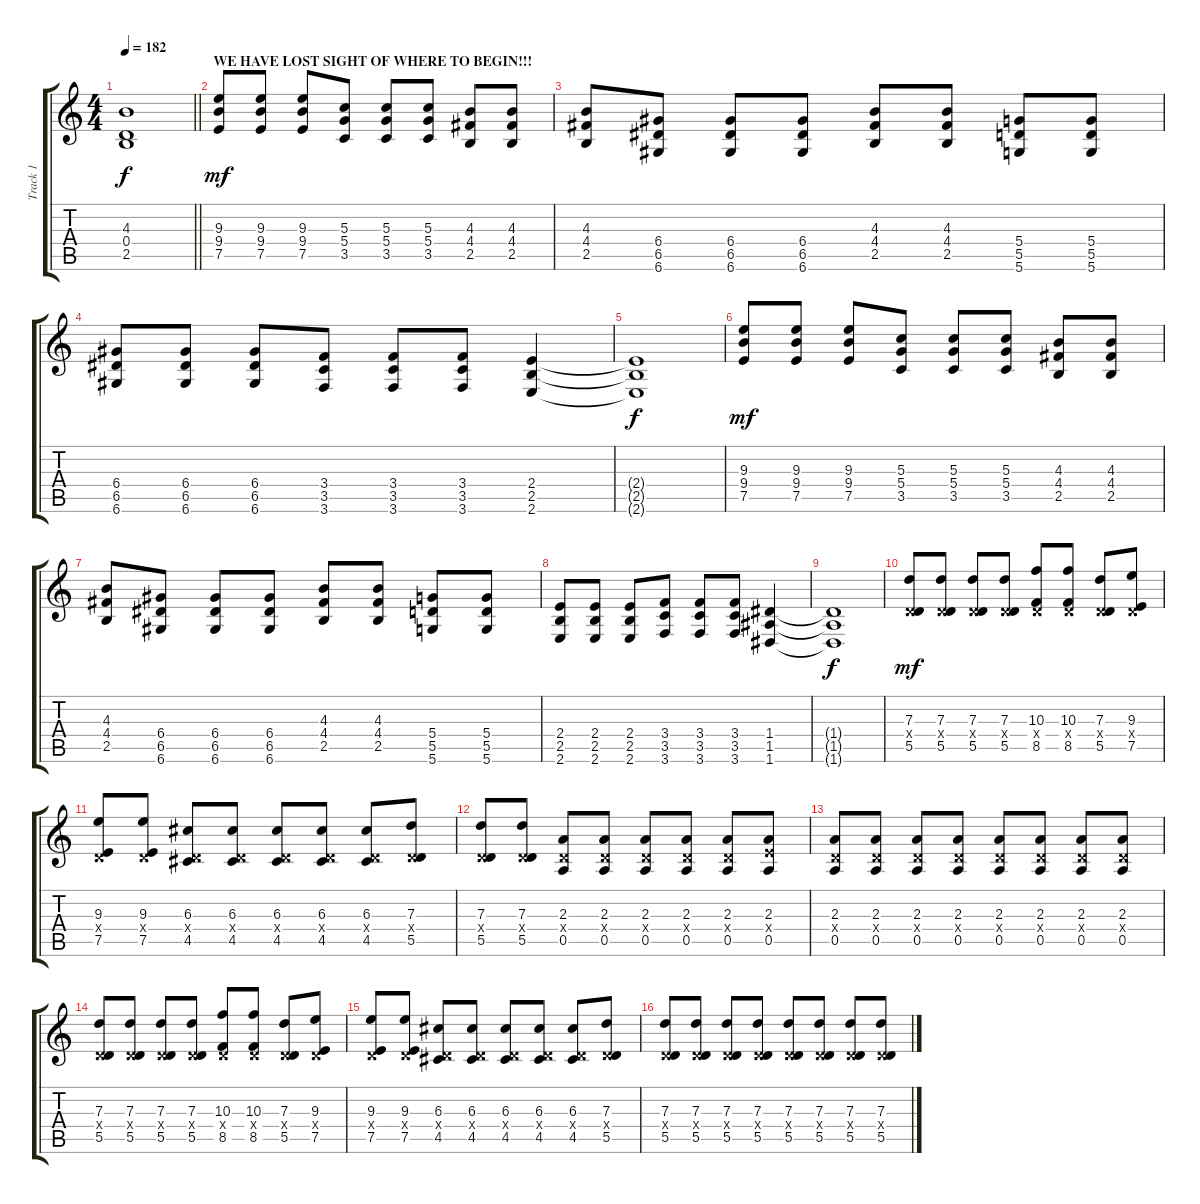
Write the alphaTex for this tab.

\track ("Track 1" "Track 1") {instrument distortionguitar}
\staff {score tabs}
\tuning (E4 B3 G3 D3 A2 D2) {hide}
\ts (4 4)
\tempo 182
\clef g2
\barLineRight lightlight
\ks c
(4.3{t} 0.4{t} 2.5{t}).1{dy f} |
\section ("" "WE HAVE LOST SIGHT OF WHERE TO BEGIN!!!")
(9.3 9.4 7.5).8{dy mf} (9.3 9.4 7.5).8 (9.3 9.4 7.5).8 (5.3 5.4 3.5).8 (5.3 5.4 3.5).8 (5.3 5.4 3.5).8 (4.3 4.4 2.5).8 (4.3 4.4 2.5).8 |
(4.3 4.4 2.5).8 (6.4 6.5 6.6).8 (6.4 6.5 6.6).8 (6.4 6.5 6.6).8 (4.3 4.4 2.5).8 (4.3 4.4 2.5).8 (5.4 5.5 5.6).8 (5.4 5.5 5.6).8 |
(6.4 6.5 6.6).8 (6.4 6.5 6.6).8 (6.4 6.5 6.6).8 (3.4 3.5 3.6).8 (3.4 3.5 3.6).8 (3.4 3.5 3.6).8 (2.4 2.5 2.6).4 |
(2.4{t} 2.5{t} 2.6{t}).1{dy f} |
(9.3 9.4 7.5).8{dy mf} (9.3 9.4 7.5).8 (9.3 9.4 7.5).8 (5.3 5.4 3.5).8 (5.3 5.4 3.5).8 (5.3 5.4 3.5).8 (4.3 4.4 2.5).8 (4.3 4.4 2.5).8 |
(4.3 4.4 2.5).8 (6.4 6.5 6.6).8 (6.4 6.5 6.6).8 (6.4 6.5 6.6).8 (4.3 4.4 2.5).8 (4.3 4.4 2.5).8 (5.4 5.5 5.6).8 (5.4 5.5 5.6).8 |
(2.4 2.5 2.6).8 (2.4 2.5 2.6).8 (2.4 2.5 2.6).8 (3.4 3.5 3.6).8 (3.4 3.5 3.6).8 (3.4 3.5 3.6).8 (1.4 1.5 1.6).4 |
(1.4{t} 1.5{t} 1.6{t}).1{dy f} |
(7.3 0.4{x} 5.5).8{dy mf volume 9} (7.3 0.4{x} 5.5).8 (7.3 0.4{x} 5.5).8 (7.3 0.4{x} 5.5).8 (10.3 0.4{x} 8.5).8 (10.3 0.4{x} 8.5).8 (7.3 0.4{x} 5.5).8 (9.3 0.4{x} 7.5).8 |
(9.3 0.4{x} 7.5).8 (9.3 0.4{x} 7.5).8 (6.3 0.4{x} 4.5).8 (6.3 0.4{x} 4.5).8 (6.3 0.4{x} 4.5).8 (6.3 0.4{x} 4.5).8 (6.3 0.4{x} 4.5).8 (7.3 0.4{x} 5.5).8 |
(7.3 0.4{x} 5.5).8 (7.3 0.4{x} 5.5).8 (2.3 0.4{x} 0.5).8 (2.3 0.4{x} 0.5).8 (2.3 0.4{x} 0.5).8 (2.3 0.4{x} 0.5).8 (2.3 0.4{x} 0.5).8 (2.3 2.4{x} 0.5).8 |
(2.3 0.4{x} 0.5).8 (2.3 0.4{x} 0.5).8 (2.3 0.4{x} 0.5).8 (2.3 0.4{x} 0.5).8 (2.3 0.4{x} 0.5).8 (2.3 0.4{x} 0.5).8 (2.3 0.4{x} 0.5).8 (2.3 0.4{x} 0.5).8 |
(7.3 0.4{x} 5.5).8 (7.3 0.4{x} 5.5).8 (7.3 0.4{x} 5.5).8 (7.3 0.4{x} 5.5).8 (10.3 0.4{x} 8.5).8 (10.3 0.4{x} 8.5).8 (7.3 0.4{x} 5.5).8 (9.3 0.4{x} 7.5).8 |
(9.3 0.4{x} 7.5).8 (9.3 0.4{x} 7.5).8 (6.3 0.4{x} 4.5).8 (6.3 0.4{x} 4.5).8 (6.3 0.4{x} 4.5).8 (6.3 0.4{x} 4.5).8 (6.3 0.4{x} 4.5).8 (7.3 0.4{x} 5.5).8 |
(7.3 0.4{x} 5.5).8 (7.3 0.4{x} 5.5).8 (7.3 0.4{x} 5.5).8 (7.3 0.4{x} 5.5).8 (7.3 0.4{x} 5.5).8 (7.3 0.4{x} 5.5).8 (7.3 0.4{x} 5.5).8 (7.3 0.4{x} 5.5).8
